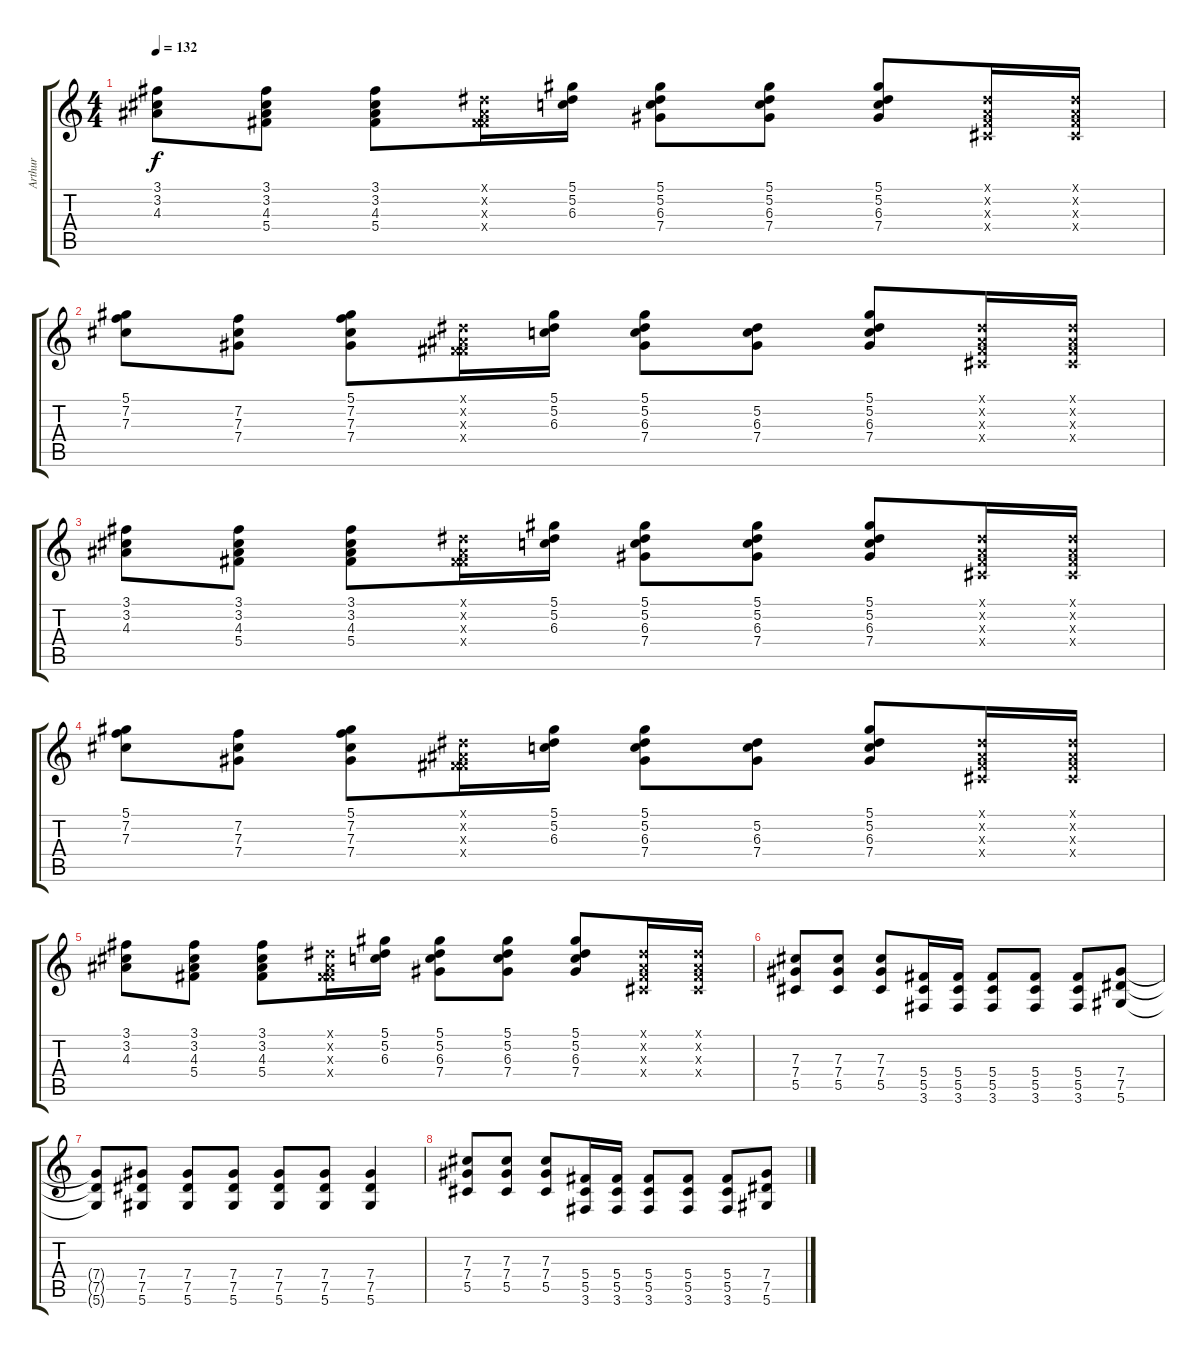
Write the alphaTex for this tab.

\track ("Arthur" "Arthur") {instrument overdrivenguitar}
\staff {score tabs}
\tuning (Eb4 Bb3 Gb3 Db3 Ab2 Eb2) {hide}
\ts (4 4)
\tempo 132
\clef g2
\ks c
(3.1 3.2 4.3).8{dy f} (3.1 3.2 4.3 5.4).8 (3.1 3.2 4.3 5.4).8 (0.1{x} 0.2{x} 0.3{x} 5.4{x}).16 (5.1 5.2 6.3).16 (5.1 5.2 6.3 7.4).8 (5.1 5.2 6.3 7.4).8 (5.1 5.2 6.3 7.4).8 (0.1{x} 0.2{x} 0.3{x} 0.4{x}).16 (0.1{x} 0.2{x} 0.3{x} 0.4{x}).16 |
(5.1 7.2 7.3).8 (7.2 7.3 7.4).8 (5.1 7.2 7.3 7.4).8 (0.1{x} 0.2{x} 0.3{x} 5.4{x}).16 (5.1 5.2 6.3).16 (5.1 5.2 6.3 7.4).8 (5.2 6.3 7.4).8 (5.1 5.2 6.3 7.4).8 (0.1{x} 0.2{x} 0.3{x} 0.4{x}).16 (0.1{x} 0.2{x} 0.3{x} 0.4{x}).16 |
(3.1 3.2 4.3).8 (3.1 3.2 4.3 5.4).8 (3.1 3.2 4.3 5.4).8 (0.1{x} 0.2{x} 0.3{x} 5.4{x}).16 (5.1 5.2 6.3).16 (5.1 5.2 6.3 7.4).8 (5.1 5.2 6.3 7.4).8 (5.1 5.2 6.3 7.4).8 (0.1{x} 0.2{x} 0.3{x} 0.4{x}).16 (0.1{x} 0.2{x} 0.3{x} 0.4{x}).16 |
(5.1 7.2 7.3).8 (7.2 7.3 7.4).8 (5.1 7.2 7.3 7.4).8 (0.1{x} 0.2{x} 0.3{x} 5.4{x}).16 (5.1 5.2 6.3).16 (5.1 5.2 6.3 7.4).8 (5.2 6.3 7.4).8 (5.1 5.2 6.3 7.4).8 (0.1{x} 0.2{x} 0.3{x} 0.4{x}).16 (0.1{x} 0.2{x} 0.3{x} 0.4{x}).16 |
(3.1 3.2 4.3).8 (3.1 3.2 4.3 5.4).8 (3.1 3.2 4.3 5.4).8 (0.1{x} 0.2{x} 0.3{x} 5.4{x}).16 (5.1 5.2 6.3).16 (5.1 5.2 6.3 7.4).8 (5.1 5.2 6.3 7.4).8 (5.1 5.2 6.3 7.4).8 (0.1{x} 0.2{x} 0.3{x} 0.4{x}).16 (0.1{x} 0.2{x} 0.3{x} 0.4{x}).16 |
(7.3 7.4 5.5).8{volume 11 instrument overdrivenguitar} (7.3 7.4 5.5).8 (7.3 7.4 5.5).8 (5.4 5.5 3.6).16 (5.4 5.5 3.6).16 (5.4 5.5 3.6).8 (5.4 5.5 3.6).8 (5.4 5.5 3.6).8 (7.4 7.5 5.6).8 |
(7.4{t} 7.5{t} 5.6{t}).8 (7.4 7.5 5.6).8 (7.4 7.5 5.6).8 (7.4 7.5 5.6).8 (7.4 7.5 5.6).8 (7.4 7.5 5.6).8 (7.4 7.5 5.6).4 |
(7.3 7.4 5.5).8 (7.3 7.4 5.5).8 (7.3 7.4 5.5).8 (5.4 5.5 3.6).16 (5.4 5.5 3.6).16 (5.4 5.5 3.6).8 (5.4 5.5 3.6).8 (5.4 5.5 3.6).8 (7.4 7.5 5.6).8
